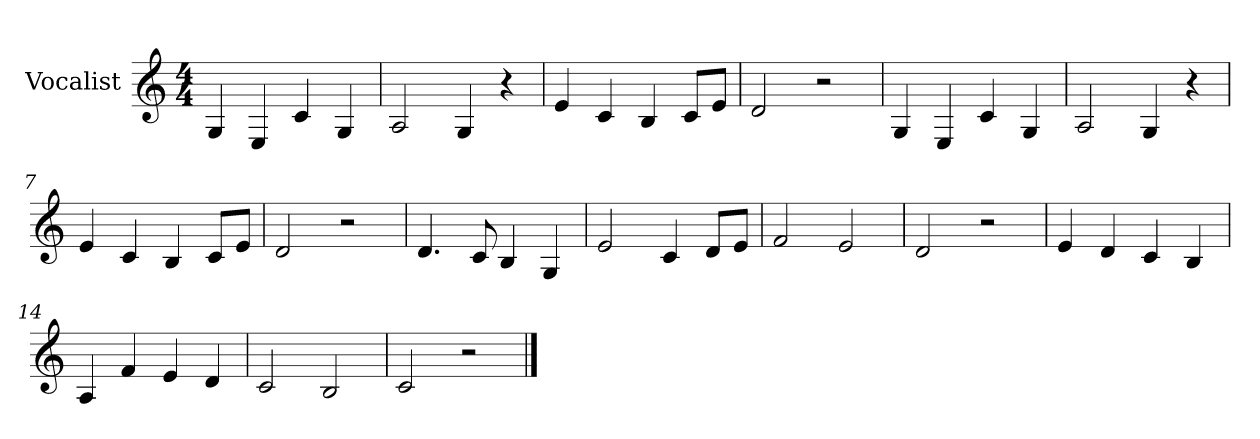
**kern
*part1
*staff1
*I"Vocalist
*k[]
*C:
*M4/4
=1
4G
4E
4c
4G
=2
2A
4G
4r
=3
4e
4c
4B
8cL
8eJ
=4
2d
2r
=5
4G
4E
4c
4G
=6
2A
4G
4r
=7
4e
4c
4B
8cL
8eJ
=8
2d
2r
=9
4.d
8c
4B
4G
=10
2e
4c
8dL
8eJ
=11
2f
2e
=12
2d
2r
=13
4e
4d
4c
4B
=14
4A
4f
4e
4d
=15
2c
2B
=16
2c
2r
==
*-
